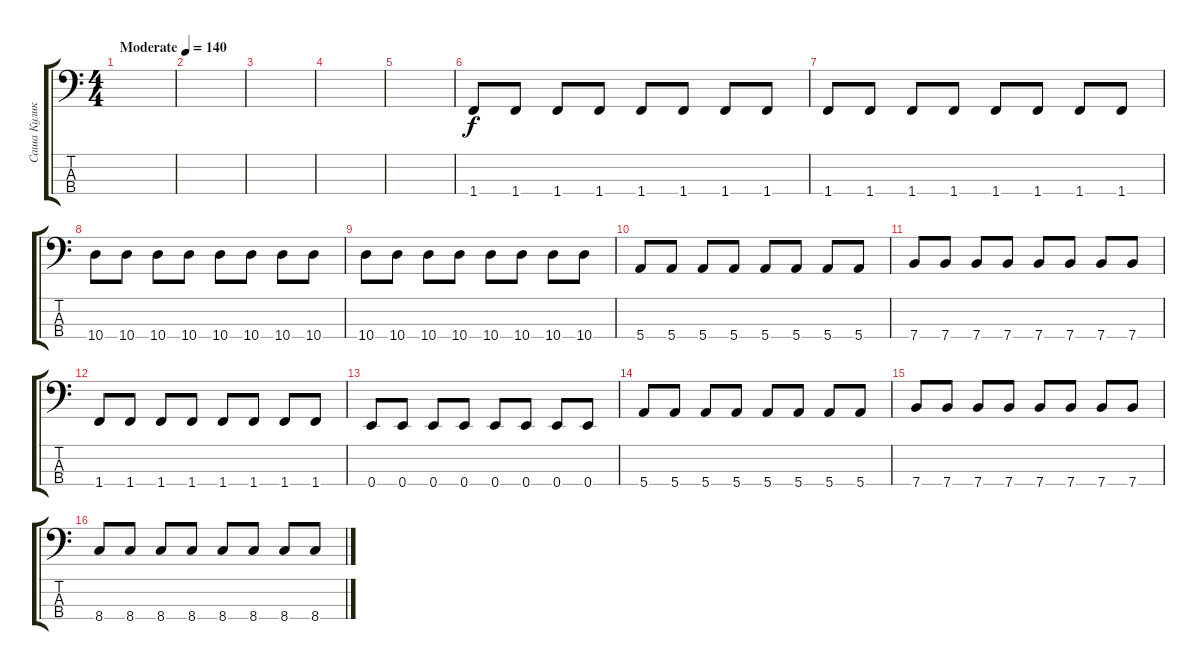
\track ("Саша Куликов" "Саша Кулик") {instrument electricbassfinger}
\staff {score tabs}
\tuning (G2 D2 A1 E1) {hide}
\ts (4 4)
\tempo (140 "Moderate")
\clef f4
\ks c
|
|
|
|
|
1.4.8 1.4.8 1.4.8 1.4.8 1.4.8 1.4.8 1.4.8 1.4.8 |
1.4.8 1.4.8 1.4.8 1.4.8 1.4.8 1.4.8 1.4.8 1.4.8 |
10.4.8 10.4.8 10.4.8 10.4.8 10.4.8 10.4.8 10.4.8 10.4.8 |
10.4.8 10.4.8 10.4.8 10.4.8 10.4.8 10.4.8 10.4.8 10.4.8 |
5.4.8 5.4.8 5.4.8 5.4.8 5.4.8 5.4.8 5.4.8 5.4.8 |
7.4.8 7.4.8 7.4.8 7.4.8 7.4.8 7.4.8 7.4.8 7.4.8 |
1.4.8 1.4.8 1.4.8 1.4.8 1.4.8 1.4.8 1.4.8 1.4.8 |
0.4.8 0.4.8 0.4.8 0.4.8 0.4.8 0.4.8 0.4.8 0.4.8 |
5.4.8 5.4.8 5.4.8 5.4.8 5.4.8 5.4.8 5.4.8 5.4.8 |
7.4.8 7.4.8 7.4.8 7.4.8 7.4.8 7.4.8 7.4.8 7.4.8 |
8.4.8 8.4.8 8.4.8 8.4.8 8.4.8 8.4.8 8.4.8 8.4.8
